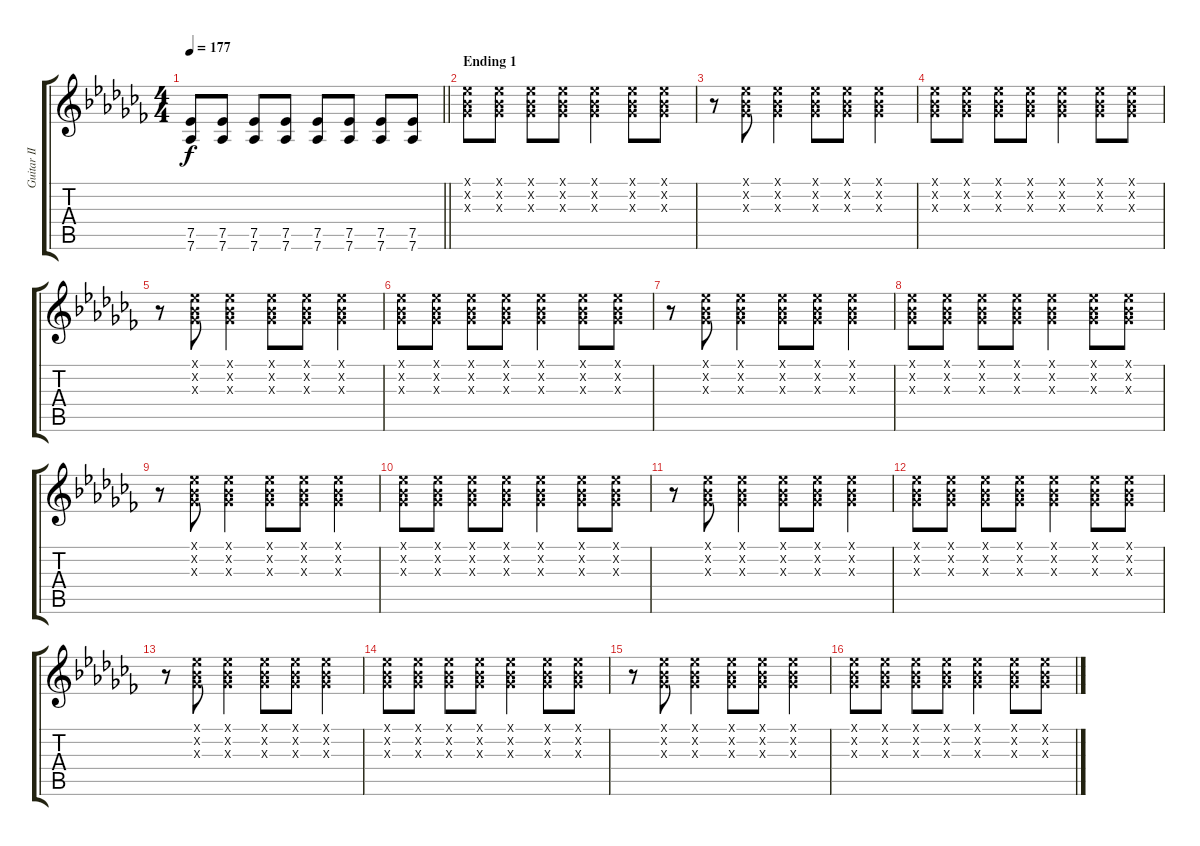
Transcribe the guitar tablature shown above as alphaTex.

\track ("Guitar II" "Guitar II") {instrument distortionguitar}
\staff {score tabs}
\tuning (Eb4 Bb3 Gb3 Db3 Ab2 Db2) {hide}
\ts (4 4)
\tempo 177
\clef g2
\barLineRight lightlight
\ks abminor
(7.5 7.6).8{dy f} (7.5 7.6).8 (7.5 7.6).8 (7.5 7.6).8 (7.5 7.6).8 (7.5 7.6).8 (7.5 7.6).8 (7.5 7.6).8 |
\section ("" "Ending 1")
(0.1{x} 0.2{x} 0.3{x}).8 (0.1{x} 0.2{x} 0.3{x}).8 (0.1{x} 0.2{x} 0.3{x}).8 (0.1{x} 0.2{x} 0.3{x}).8 (0.1{x} 0.2{x} 0.3{x}).4 (0.1{x} 0.2{x} 0.3{x}).8 (0.1{x} 0.2{x} 0.3{x}).8 |
r.8 (0.1{x} 0.2{x} 0.3{x}).8 (0.1{x} 0.2{x} 0.3{x}).4 (0.1{x} 0.2{x} 0.3{x}).8 (0.1{x} 0.2{x} 0.3{x}).8 (0.1{x} 0.2{x} 0.3{x}).4 |
(0.1{x} 0.2{x} 0.3{x}).8 (0.1{x} 0.2{x} 0.3{x}).8 (0.1{x} 0.2{x} 0.3{x}).8 (0.1{x} 0.2{x} 0.3{x}).8 (0.1{x} 0.2{x} 0.3{x}).4 (0.1{x} 0.2{x} 0.3{x}).8 (0.1{x} 0.2{x} 0.3{x}).8 |
r.8 (0.1{x} 0.2{x} 0.3{x}).8 (0.1{x} 0.2{x} 0.3{x}).4 (0.1{x} 0.2{x} 0.3{x}).8 (0.1{x} 0.2{x} 0.3{x}).8 (0.1{x} 0.2{x} 0.3{x}).4 |
(0.1{x} 0.2{x} 0.3{x}).8 (0.1{x} 0.2{x} 0.3{x}).8 (0.1{x} 0.2{x} 0.3{x}).8 (0.1{x} 0.2{x} 0.3{x}).8 (0.1{x} 0.2{x} 0.3{x}).4 (0.1{x} 0.2{x} 0.3{x}).8 (0.1{x} 0.2{x} 0.3{x}).8 |
r.8 (0.1{x} 0.2{x} 0.3{x}).8 (0.1{x} 0.2{x} 0.3{x}).4 (0.1{x} 0.2{x} 0.3{x}).8 (0.1{x} 0.2{x} 0.3{x}).8 (0.1{x} 0.2{x} 0.3{x}).4 |
(0.1{x} 0.2{x} 0.3{x}).8 (0.1{x} 0.2{x} 0.3{x}).8 (0.1{x} 0.2{x} 0.3{x}).8 (0.1{x} 0.2{x} 0.3{x}).8 (0.1{x} 0.2{x} 0.3{x}).4 (0.1{x} 0.2{x} 0.3{x}).8 (0.1{x} 0.2{x} 0.3{x}).8 |
r.8 (0.1{x} 0.2{x} 0.3{x}).8 (0.1{x} 0.2{x} 0.3{x}).4 (0.1{x} 0.2{x} 0.3{x}).8 (0.1{x} 0.2{x} 0.3{x}).8 (0.1{x} 0.2{x} 0.3{x}).4 |
(0.1{x} 0.2{x} 0.3{x}).8 (0.1{x} 0.2{x} 0.3{x}).8 (0.1{x} 0.2{x} 0.3{x}).8 (0.1{x} 0.2{x} 0.3{x}).8 (0.1{x} 0.2{x} 0.3{x}).4 (0.1{x} 0.2{x} 0.3{x}).8 (0.1{x} 0.2{x} 0.3{x}).8 |
r.8 (0.1{x} 0.2{x} 0.3{x}).8 (0.1{x} 0.2{x} 0.3{x}).4 (0.1{x} 0.2{x} 0.3{x}).8 (0.1{x} 0.2{x} 0.3{x}).8 (0.1{x} 0.2{x} 0.3{x}).4 |
(0.1{x} 0.2{x} 0.3{x}).8 (0.1{x} 0.2{x} 0.3{x}).8 (0.1{x} 0.2{x} 0.3{x}).8 (0.1{x} 0.2{x} 0.3{x}).8 (0.1{x} 0.2{x} 0.3{x}).4 (0.1{x} 0.2{x} 0.3{x}).8 (0.1{x} 0.2{x} 0.3{x}).8 |
r.8 (0.1{x} 0.2{x} 0.3{x}).8 (0.1{x} 0.2{x} 0.3{x}).4 (0.1{x} 0.2{x} 0.3{x}).8 (0.1{x} 0.2{x} 0.3{x}).8 (0.1{x} 0.2{x} 0.3{x}).4 |
(0.1{x} 0.2{x} 0.3{x}).8 (0.1{x} 0.2{x} 0.3{x}).8 (0.1{x} 0.2{x} 0.3{x}).8 (0.1{x} 0.2{x} 0.3{x}).8 (0.1{x} 0.2{x} 0.3{x}).4 (0.1{x} 0.2{x} 0.3{x}).8 (0.1{x} 0.2{x} 0.3{x}).8 |
r.8 (0.1{x} 0.2{x} 0.3{x}).8 (0.1{x} 0.2{x} 0.3{x}).4 (0.1{x} 0.2{x} 0.3{x}).8 (0.1{x} 0.2{x} 0.3{x}).8 (0.1{x} 0.2{x} 0.3{x}).4 |
(0.1{x} 0.2{x} 0.3{x}).8 (0.1{x} 0.2{x} 0.3{x}).8 (0.1{x} 0.2{x} 0.3{x}).8 (0.1{x} 0.2{x} 0.3{x}).8 (0.1{x} 0.2{x} 0.3{x}).4 (0.1{x} 0.2{x} 0.3{x}).8 (0.1{x} 0.2{x} 0.3{x}).8
